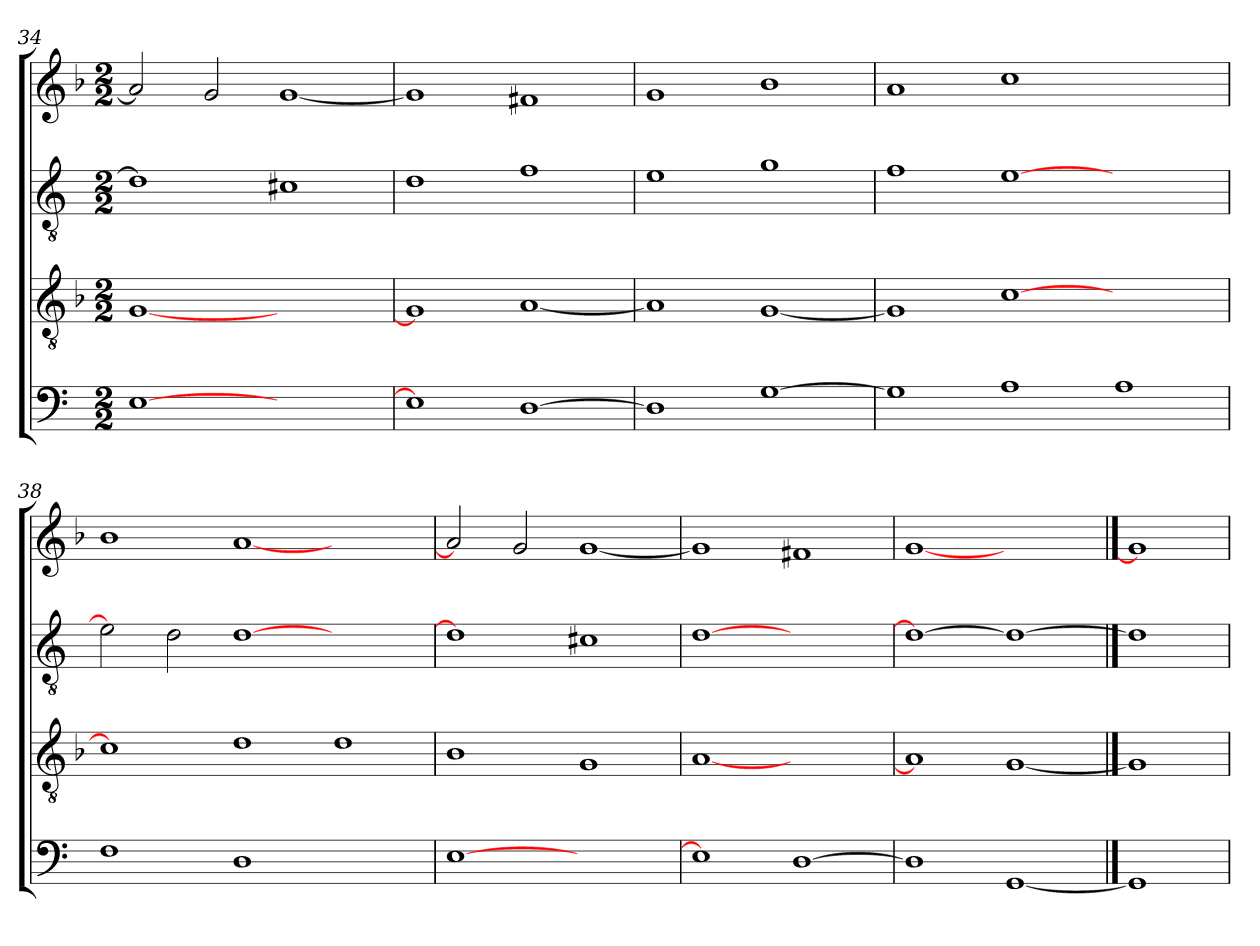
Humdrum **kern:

**kern	**kern	**kern	**kern
*part4	*part3	*part2	*part1
*staff4	*staff3	*staff2	*staff1
*clefF4	*clefGv2	*clefGv2	*clefG2
*k[]	*k[b-]	*k[]	*k[b-]
*M2/2	*M2/2	*M2/2	*M2/2
=34	=34	=34	=34
[1E	[1G	1d]	2a/]
.	.	.	2g/
1ryy	1ryy	1c#X	[1g
=35	=35	=35	=35
1E]	1G]	1d	1g]
[1D	[1A	1f	1f#X
=36	=36	=36	=36
1D]	1A]	1e	1g
[1G	[1G	1g	1b-
=37	=37	=37	=37
1G]	1G]	1f	1a
1A	[1c	[1e	1cc
1A	1ryy	1ryy	1ryy
=38	=38	=38	=38
1F	1c]	2e\]	1b-
.	.	2d\	.
1D	1d	[1d	[1a
1ryy	1d	1ryy	1ryy
=39	=39	=39	=39
[1E	1B-	1d]	2a/]
.	.	.	2g/
1ryy	1G	1c#X	[1g
=40	=40	=40	=40
1E]	[1A	[1d	1g]
[1D	1ryy	1ryy	1f#X
=41	=41	=41	=41
1D]	1A]	1d_	[1g
[1GG	[1G	1d_	1ryy
==42	==42	==42	==42
1GG]	1G]	1d]	1g]
=	=	=	=
*-	*-	*-	*-
